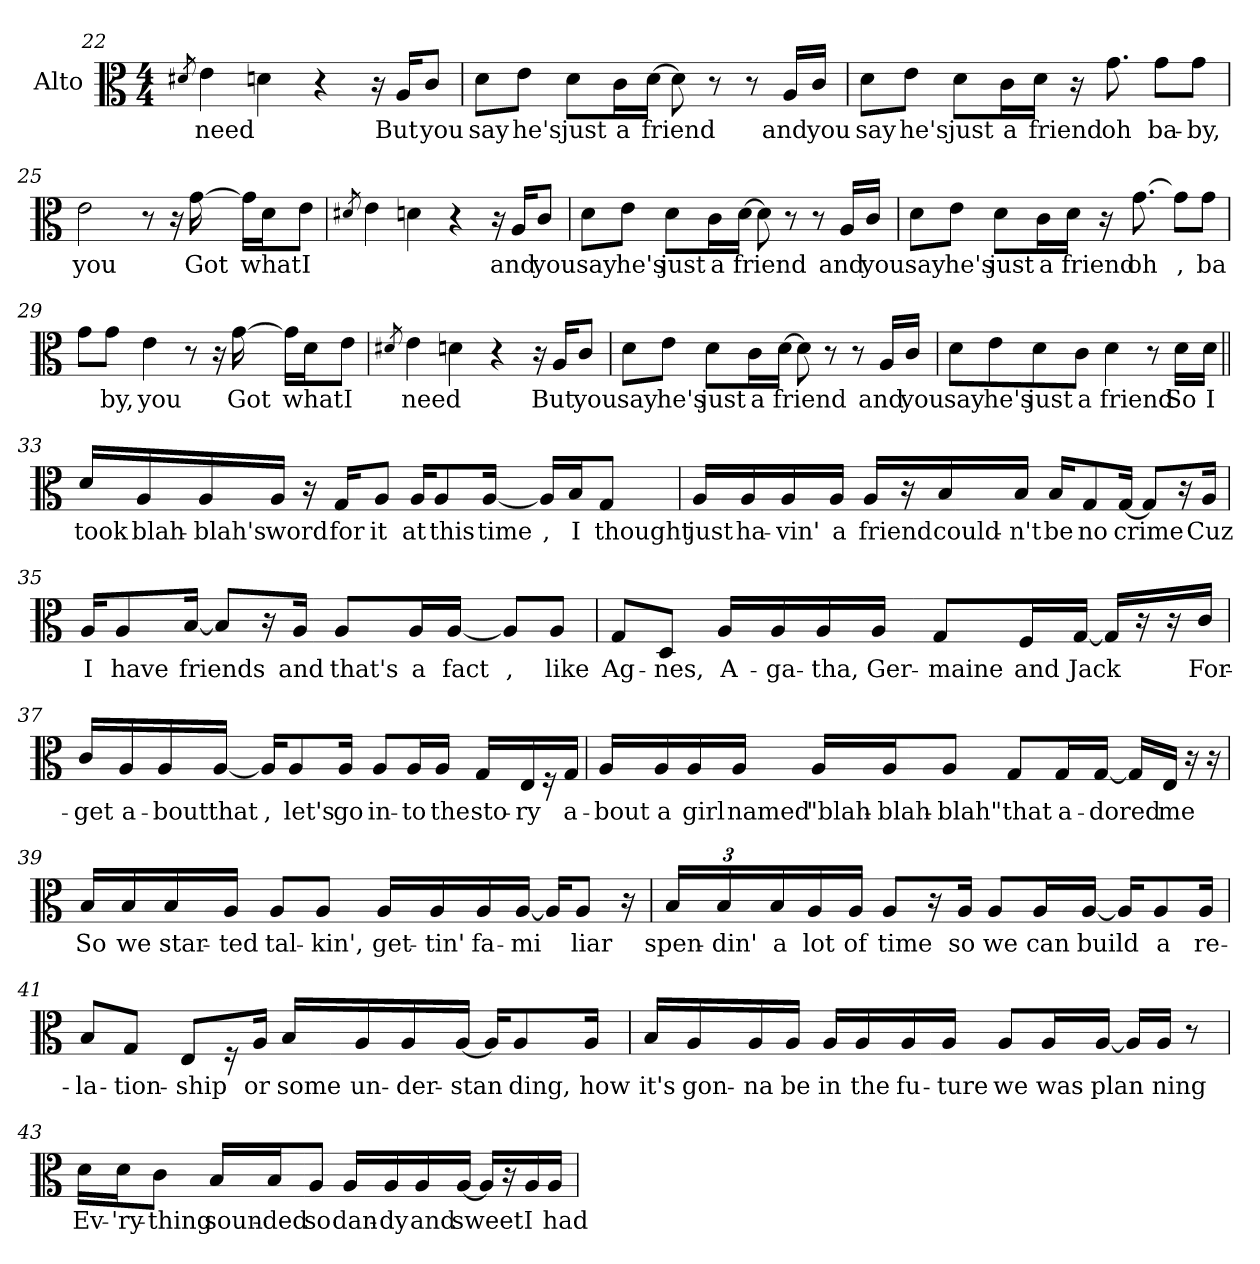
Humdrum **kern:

**kern	**text
*part1	*part1
*staff1	*staff1
*I"Alto	*
*I'A	*
*clefC3	*
*k[]	*
*M4/4	*
=22	=22
8qd#X/	.
!	!LO:LY:b
4e\	need
4dn\	.
4r	.
16r	.
!	!LO:LY:b
16A/KL	But
!	!LO:LY:b
8c/J	you
!!LO:LB:g=z
=23	=23
!	!LO:LY:b
8d\L	say
!	!LO:LY:b
8e\J	he's
!	!LO:LY:b
8d\L	just
!	!LO:LY:b
16c\L	a
!	!LO:LY:b
[16d\JJ	friend
8d\]	.
8r	.
8r	.
!	!LO:LY:b
16A/LL	and
!	!LO:LY:b
16c/JJ	you
=24	=24
!	!LO:LY:b
8d\L	say
!	!LO:LY:b
8e\J	he's
!	!LO:LY:b
8d\L	just
!	!LO:LY:b
16c\L	a
!	!LO:LY:b
16d\JJ	friend
16r	.
!	!LO:LY:b
8.g\	oh
!	!LO:LY:b
8g\L	ba-
!	!LO:LY:b
8g\J	-by,
=25	=25
!	!LO:LY:b
2e\	you
8r	.
16r	.
!	!LO:LY:b
[16g\	Got
16g\LL]	.
!	!LO:LY:b
16d\J	what
!	!LO:LY:b
8e\J	I
!!LO:LB:g=z
=26	=26
8qd#X/	.
4e\	.
4dn\	.
4r	.
16r	.
!	!LO:LY:b
16A/KL	and
!	!LO:LY:b
8c/J	you
=27	=27
!	!LO:LY:b
8d\L	say
!	!LO:LY:b
8e\J	he's
!	!LO:LY:b
8d\L	just
!	!LO:LY:b
16c\L	a
!	!LO:LY:b
[16d\JJ	friend
8d\]	.
8r	.
8r	.
!	!LO:LY:b
16A/LL	and
!	!LO:LY:b
16c/JJ	you
=28	=28
!	!LO:LY:b
8d\L	say
!	!LO:LY:b
8e\J	he's
!	!LO:LY:b
8d\L	just
!	!LO:LY:b
16c\L	a
!	!LO:LY:b
16d\JJ	friend
16r	.
!	!LO:LY:b
[8.g\	oh
!	!LO:LY:b
8g\L]	,
!	!LO:LY:b
8g\J	ba
!!LO:LB:g=z
=29	=29
8g\L	.
!	!LO:LY:b
8g\J	by,
!	!LO:LY:b
4e\	you
8r	.
16r	.
!	!LO:LY:b
[16g\	Got
16g\LL]	.
!	!LO:LY:b
16d\J	what
!	!LO:LY:b
8e\J	I
=30	=30
8qd#X/	.
!	!LO:LY:b
4e\	need
4dn\	.
4r	.
16r	.
!	!LO:LY:b
16A/KL	But
!	!LO:LY:b
8c/J	you
=31	=31
!	!LO:LY:b
8d\L	say
!	!LO:LY:b
8e\J	he's
!	!LO:LY:b
8d\L	just
!	!LO:LY:b
16c\L	a
!	!LO:LY:b
[16d\JJ	friend
8d\]	.
8r	.
8r	.
!	!LO:LY:b
16A/LL	and
!	!LO:LY:b
16c/JJ	you
!!LO:LB:g=z
=32	=32
!	!LO:LY:b
8d\L	say
!	!LO:LY:b
8e\	he's
!	!LO:LY:b
8d\	just
!	!LO:LY:b
8c\J	a
!	!LO:LY:b
4d\	friend
8r	.
!LO:N:head=solid	!LO:LY:b
16d\LL	So
!LO:N:head=solid	!LO:LY:b
16d\JJ	I
!!LO:LB:g=z
=33||	=33||
!LO:N:head=solid	!LO:LY:b
16d/LL	took
!LO:N:head=solid	!LO:LY:b
16A/	blah-
!LO:N:head=solid	!LO:LY:b
16A/	-blah's
!LO:N:head=solid	!LO:LY:b
16A/JJ	word
16r	.
!LO:N:head=solid	!LO:LY:b
16G/KL	for
!LO:N:head=solid	!LO:LY:b
8A/J	it
!LO:N:head=solid	!LO:LY:b
16A/KL	at
!LO:N:head=solid	!LO:LY:b
8A/	this
!LO:N:head=solid	!LO:LY:b
[16A/Jk	time
!LO:N:head=solid	!LO:LY:b
16A/LL]	,
!LO:N:head=solid	!LO:LY:b
16B/J	I
!LO:N:head=solid	!LO:LY:b
8G/J	thought
!!LO:LB:g=z
=34	=34
!LO:N:head=solid	!LO:LY:b
16A/LL	just
!LO:N:head=solid	!LO:LY:b
16A/	ha-
!LO:N:head=solid	!LO:LY:b
16A/	-vin'
!LO:N:head=solid	!LO:LY:b
16A/JJ	a
!LO:N:head=solid	!LO:LY:b
16A/LL	friend
16r	.
!LO:N:head=solid	!LO:LY:b
16B/	could-
!LO:N:head=solid	!LO:LY:b
16B/JJ	-n't
!LO:N:head=solid	!LO:LY:b
16B/KL	be
!LO:N:head=solid	!LO:LY:b
8G/	no
!LO:N:head=solid	!LO:LY:b
[16G/Jk	crime
!LO:N:head=solid	!
8G/L]	.
16r	.
!LO:N:head=solid	!LO:LY:b
16A/Jk	Cuz
!!LO:LB:g=z
=35	=35
!LO:N:head=solid	!LO:LY:b
16A/KL	I
!LO:N:head=solid	!LO:LY:b
8A/	have
!LO:N:head=solid	!LO:LY:b
[16B/Jk	friends
!LO:N:head=solid	!
8B/L]	.
16r	.
!LO:N:head=solid	!LO:LY:b
16A/Jk	and
!LO:N:head=solid	!LO:LY:b
8A/L	that's
!LO:N:head=solid	!LO:LY:b
16A/L	a
!LO:N:head=solid	!LO:LY:b
[16A/JJ	fact
!LO:N:head=solid	!LO:LY:b
8A/L]	,
!LO:N:head=solid	!LO:LY:b
8A/J	like
=36	=36
!LO:N:head=solid	!LO:LY:b
8G/L	Ag-
!LO:N:head=solid	!LO:LY:b
8D/J	-nes,
!LO:N:head=solid	!LO:LY:b
16A/LL	A-
!LO:N:head=solid	!LO:LY:b
16A/	-ga-
!LO:N:head=solid	!LO:LY:b
16A/	-tha,
!LO:N:head=solid	!LO:LY:b
16A/JJ	Ger-
!LO:N:head=solid	!LO:LY:b
8G/L	-maine
!LO:N:head=solid	!LO:LY:b
16F/L	and
!LO:N:head=solid	!LO:LY:b
[16G/JJ	Jack
!LO:N:head=solid	!
16G/LL]	.
16r	.
16r	.
!LO:N:head=solid	!LO:LY:b
16c/JJ	For-
!!LO:LB:g=z
=37	=37
!LO:N:head=solid	!LO:LY:b
16c/LL	-get
!LO:N:head=solid	!LO:LY:b
16A/	a-
!LO:N:head=solid	!LO:LY:b
16A/	-bout
!LO:N:head=solid	!LO:LY:b
[16A/JJ	that
!LO:N:head=solid	!LO:LY:b
16A/KL]	,
!LO:N:head=solid	!LO:LY:b
8A/	let's
!LO:N:head=solid	!LO:LY:b
16A/Jk	go
!LO:N:head=solid	!LO:LY:b
8A/L	in-
!LO:N:head=solid	!LO:LY:b
16A/L	-to
!LO:N:head=solid	!LO:LY:b
16A/JJ	the
!LO:N:head=solid	!LO:LY:b
16G/LL	sto-
!LO:N:head=solid	!LO:LY:b
16E/	-ry
16r	.
!LO:N:head=solid	!LO:LY:b
16G/JJ	a-
!!LO:LB:g=z
=38	=38
!LO:N:head=solid	!LO:LY:b
16A/LL	-bout
!LO:N:head=solid	!LO:LY:b
16A/	a
!LO:N:head=solid	!LO:LY:b
16A/	girl
!LO:N:head=solid	!LO:LY:b
16A/JJ	named
!LO:N:head=solid	!LO:LY:b
16A/LL	"blah-
!LO:N:head=solid	!LO:LY:b
16A/J	-blah-
!LO:N:head=solid	!LO:LY:b
8A/J	-blah"
!LO:N:head=solid	!LO:LY:b
8G/L	that
!LO:N:head=solid	!LO:LY:b
16G/L	a-
!LO:N:head=solid	!LO:LY:b
[16G/JJ	-dored
!LO:N:head=solid	!
16G/LL]	.
!LO:N:head=solid	!LO:LY:b
16E/JJ	me
16r	.
16r	.
!!LO:LB:g=z
=39	=39
!LO:N:head=solid	!LO:LY:b
16B/LL	So
!LO:N:head=solid	!LO:LY:b
16B/	we
!LO:N:head=solid	!LO:LY:b
16B/	star-
!LO:N:head=solid	!LO:LY:b
16A/JJ	-ted
!LO:N:head=solid	!LO:LY:b
8A/L	tal-
!LO:N:head=solid	!LO:LY:b
8A/J	-kin',
!LO:N:head=solid	!LO:LY:b
16A/LL	get-
!LO:N:head=solid	!LO:LY:b
16A/	-tin'
!LO:N:head=solid	!LO:LY:b
16A/	fa-
!LO:N:head=solid	!LO:LY:b
[16A/JJ	-mi
!LO:N:head=solid	!
16A/KL]	.
!LO:N:head=solid	!LO:LY:b
8A/J	liar
16r	.
=40	=40
*Xbrackettup	*
!LO:N:head=solid	!LO:LY:b
24B/LL	spen-
!LO:N:head=solid	!LO:LY:b
24B/	-din'
!LO:N:head=solid	!LO:LY:b
24B/	a
!LO:N:head=solid	!LO:LY:b
16A/	lot
!LO:N:head=solid	!LO:LY:b
16A/JJ	of
!LO:N:head=solid	!LO:LY:b
8A/L	time
16r	.
!LO:N:head=solid	!LO:LY:b
16A/Jk	so
!LO:N:head=solid	!LO:LY:b
8A/L	we
!LO:N:head=solid	!LO:LY:b
16A/L	can
!LO:N:head=solid	!LO:LY:b
[16A/JJ	build
!LO:N:head=solid	!
16A/KL]	.
!LO:N:head=solid	!LO:LY:b
8A/	a
!LO:N:head=solid	!LO:LY:b
16A/Jk	re-
!!LO:LB:g=z
=41	=41
!LO:N:head=solid	!LO:LY:b
8B/L	-la-
!LO:N:head=solid	!LO:LY:b
8G/J	-tion-
!LO:N:head=solid	!LO:LY:b
8E/L	-ship
16r	.
!LO:N:head=solid	!LO:LY:b
16A/Jk	or
!LO:N:head=solid	!LO:LY:b
16B/LL	some
!LO:N:head=solid	!LO:LY:b
16A/	un-
!LO:N:head=solid	!LO:LY:b
16A/	-der-
!LO:N:head=solid	!LO:LY:b
[16A/JJ	-stan
!LO:N:head=solid	!
16A/KL]	.
!LO:N:head=solid	!LO:LY:b
8A/	ding,
!LO:N:head=solid	!LO:LY:b
16A/Jk	how
!!LO:LB:g=z
=42	=42
!LO:N:head=solid	!LO:LY:b
16B/LL	it's
!LO:N:head=solid	!LO:LY:b
16A/	gon-
!LO:N:head=solid	!LO:LY:b
16A/	-na
!LO:N:head=solid	!LO:LY:b
16A/JJ	be
!LO:N:head=solid	!LO:LY:b
16A/LL	in
!LO:N:head=solid	!LO:LY:b
16A/	the
!LO:N:head=solid	!LO:LY:b
16A/	fu-
!LO:N:head=solid	!LO:LY:b
16A/JJ	-ture
!LO:N:head=solid	!LO:LY:b
8A/L	we
!LO:N:head=solid	!LO:LY:b
16A/L	was
!LO:N:head=solid	!LO:LY:b
[16A/JJ	plan
!LO:N:head=solid	!
16A/LL]	.
!LO:N:head=solid	!LO:LY:b
16A/JJ	ning
8r	.
!!LO:LB:g=z
=43	=43
!LO:N:head=solid	!LO:LY:b
16d\LL	Ev-
!LO:N:head=solid	!LO:LY:b
16d\J	-'ry-
!LO:N:head=solid	!LO:LY:b
8c\J	-thing
!LO:N:head=solid	!LO:LY:b
16B/LL	soun-
!LO:N:head=solid	!LO:LY:b
16B/J	-ded
!LO:N:head=solid	!LO:LY:b
8A/J	so
!LO:N:head=solid	!LO:LY:b
16A/LL	dan-
!LO:N:head=solid	!LO:LY:b
16A/	-dy
!LO:N:head=solid	!LO:LY:b
16A/	and
!LO:N:head=solid	!LO:LY:b
[16A/JJ	sweet
!LO:N:head=solid	!
16A/LL]	.
16r	.
!LO:N:head=solid	!LO:LY:b
16A/	I
!LO:N:head=solid	!LO:LY:b
16A/JJ	had
=	=
*-	*-
